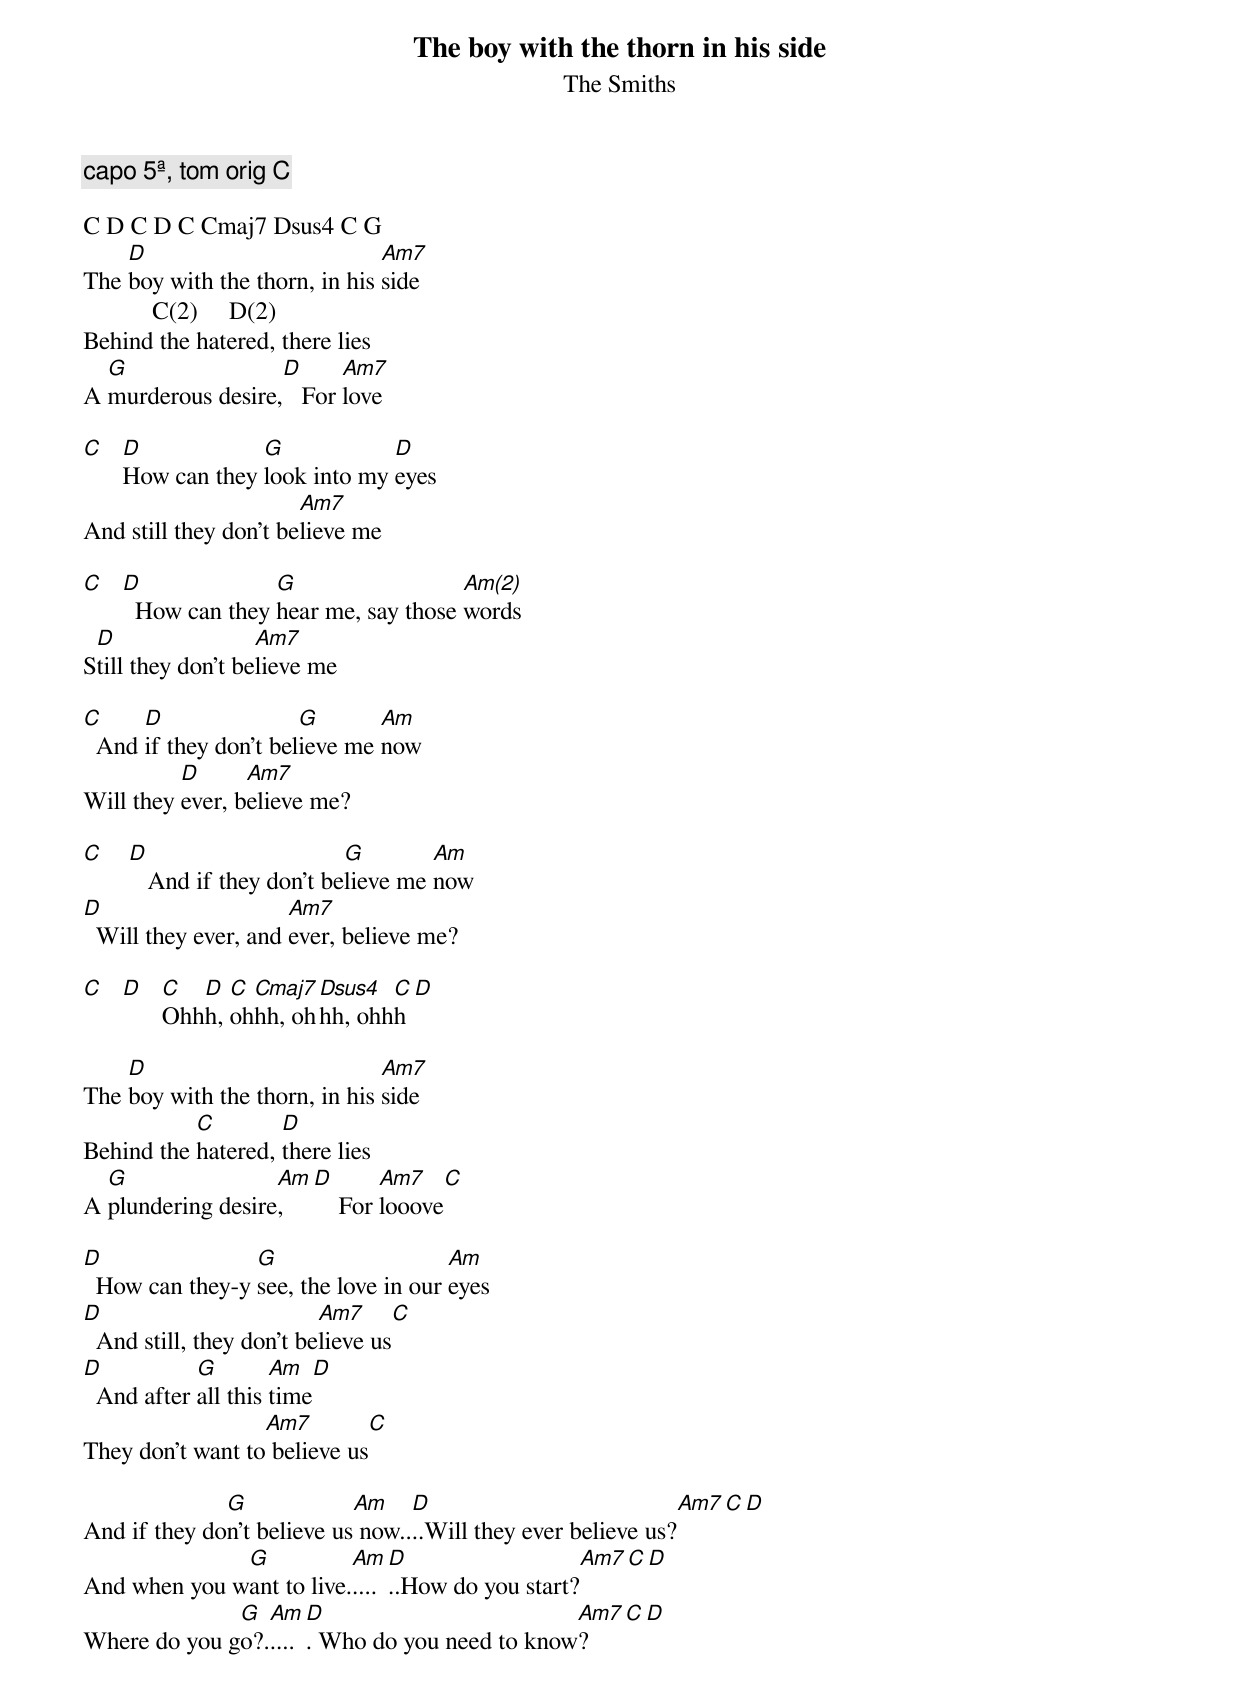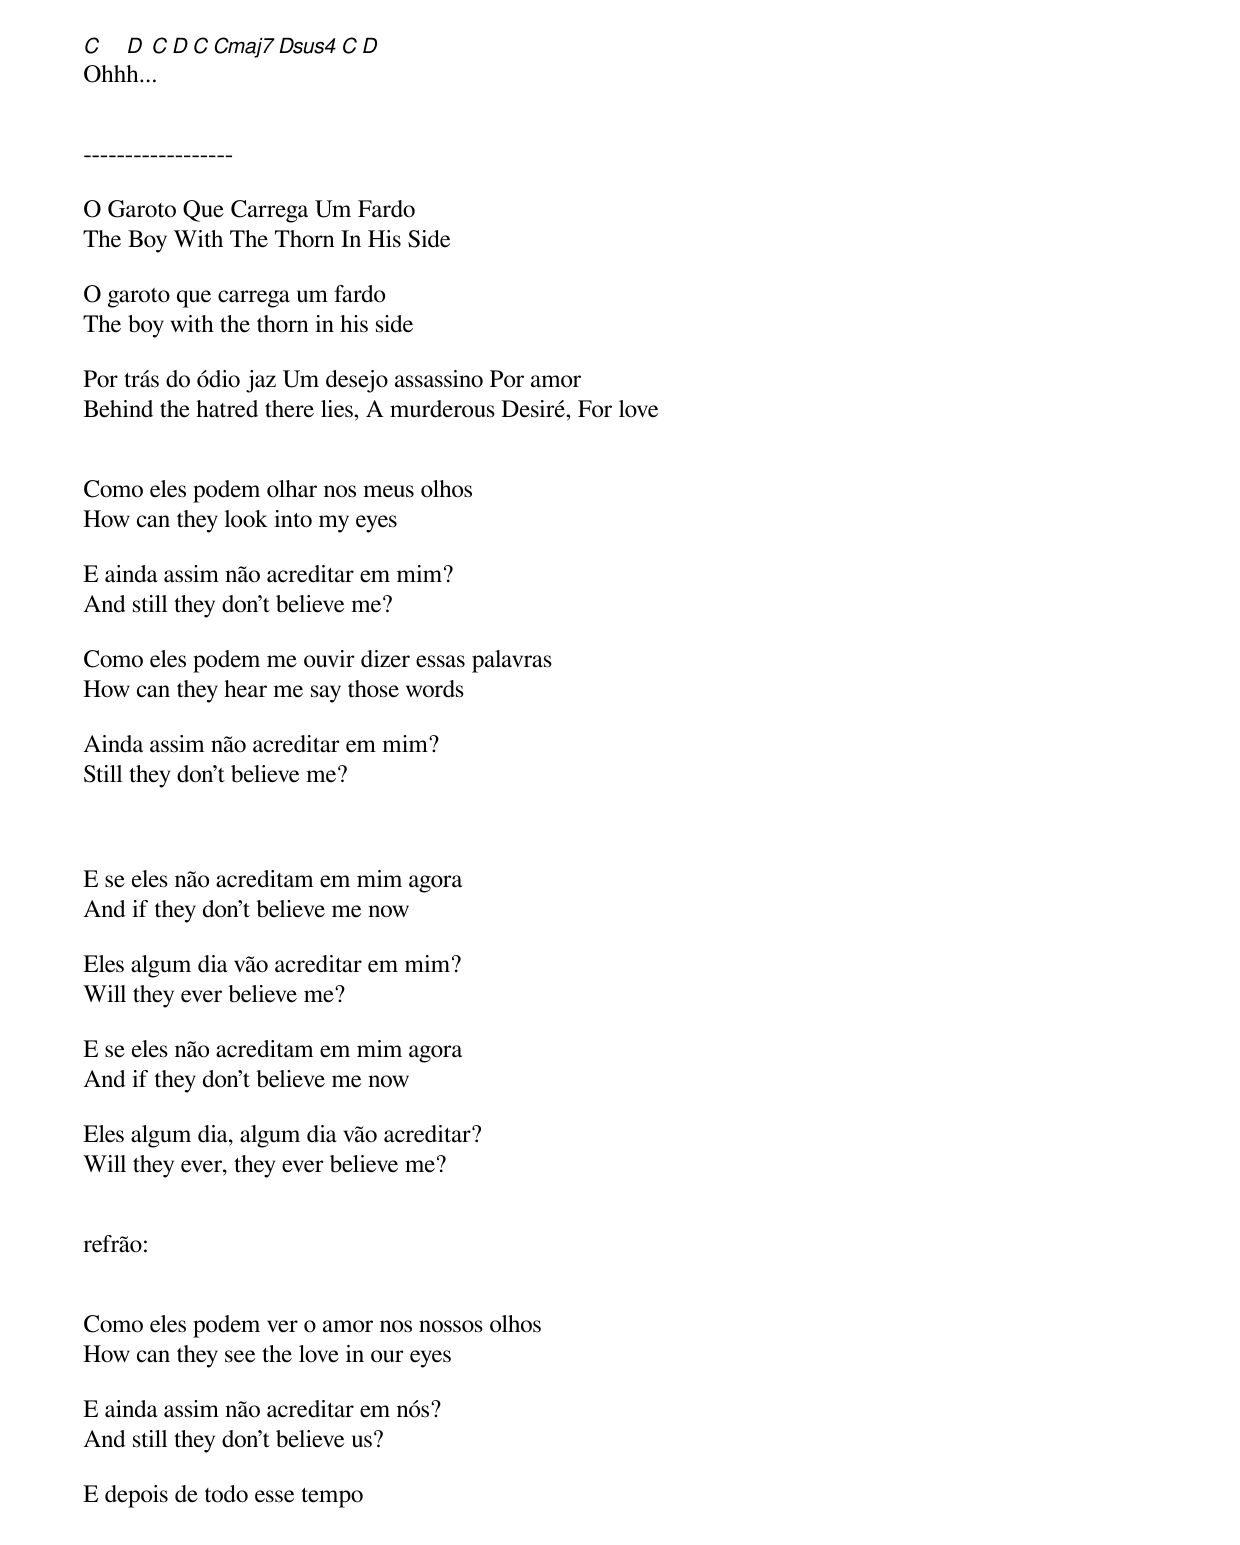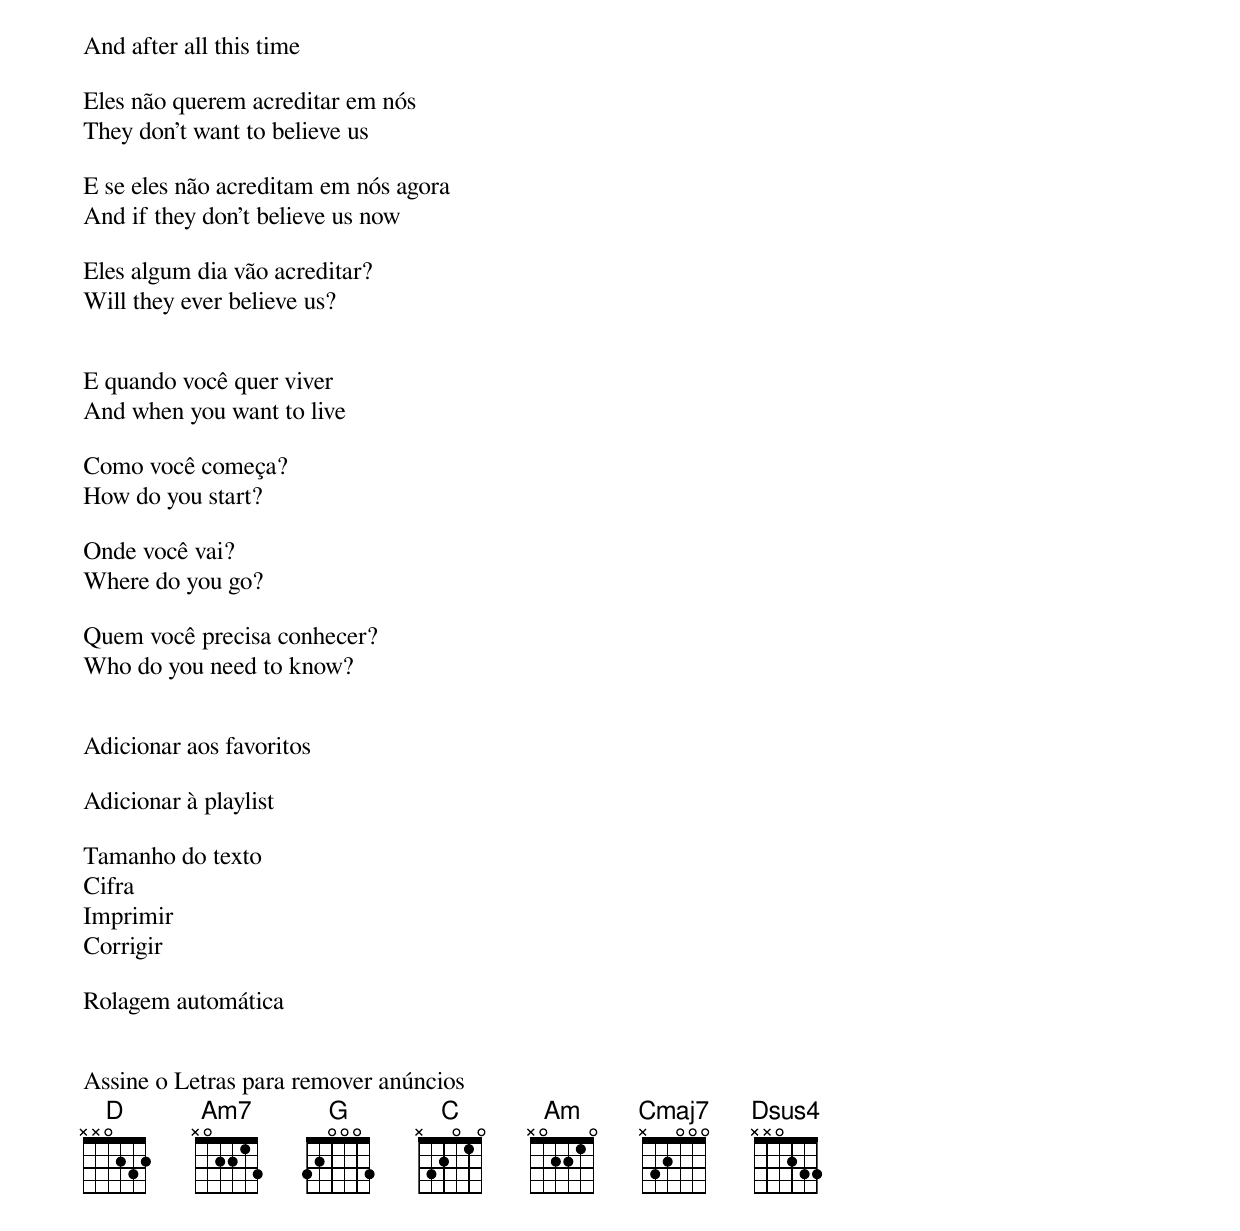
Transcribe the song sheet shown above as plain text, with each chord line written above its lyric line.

The boy with the thorn in his side
The Smiths

capo 5ª, tom orig C

C D C D C Cmaj7 Dsus4 C G
    D                          Am7
The boy with the thorn, in his side
           C(2)     D(2)
Behind the hatered, there lies
  G                D      Am7
A murderous desire,   For love

C  D            G            D
   How can they look into my eyes
                       Am7
And still they don't believe me

C  D              G                  Am(2)
     How can they hear me, say those words
 D                 Am7
Still they don't believe me

C     D                G       Am
  And if they don't believe me now
          D      Am7
Will they ever, believe me?

C   D                      G        Am
       And if they don't believe me now
D                     Am7
  Will they ever, and ever, believe me?

C  D  C  D  C Cmaj7 Dsus4  C  D
      Ohhh, ohhh, ohhh, ohhh

    D                          Am7
The boy with the thorn, in his side
           C        D
Behind the hatered, there lies
  G                Am   D       Am7     C
A plundering desire,        For looove

D                G                    Am
  How can they-y see, the love in our eyes
D                         Am7        C
  And still, they don't believe us
D           G        Am     D
  And after all this time
                  Am7         C
They don't want to believe us

              G             Am    D                           Am7  C   D
And if they don't believe us now....Will they ever believe us?
              G           Am  D                  Am7   C   D
And when you want to live.......How do you start?
              G  Am  D                        Am7        C   D
Where do you go?...... Who do you need to know?

C  D  C  D  C Cmaj7 Dsus4 C D
Ohhh...


------------------

O Garoto Que Carrega Um Fardo
The Boy With The Thorn In His Side

O garoto que carrega um fardo
The boy with the thorn in his side

Por trás do ódio jaz Um desejo assassino Por amor
Behind the hatred there lies, A murderous Desiré, For love


Como eles podem olhar nos meus olhos
How can they look into my eyes

E ainda assim não acreditar em mim?
And still they don't believe me?

Como eles podem me ouvir dizer essas palavras
How can they hear me say those words

Ainda assim não acreditar em mim?
Still they don't believe me?



E se eles não acreditam em mim agora
And if they don't believe me now

Eles algum dia vão acreditar em mim?
Will they ever believe me?

E se eles não acreditam em mim agora
And if they don't believe me now

Eles algum dia, algum dia vão acreditar?
Will they ever, they ever believe me?


refrão:


Como eles podem ver o amor nos nossos olhos
How can they see the love in our eyes

E ainda assim não acreditar em nós?
And still they don't believe us?

E depois de todo esse tempo
And after all this time

Eles não querem acreditar em nós
They don't want to believe us

E se eles não acreditam em nós agora
And if they don't believe us now

Eles algum dia vão acreditar?
Will they ever believe us?


E quando você quer viver
And when you want to live

Como você começa?
How do you start?

Onde você vai?
Where do you go?

Quem você precisa conhecer?
Who do you need to know?


Adicionar aos favoritos

Adicionar à playlist

Tamanho do texto
Cifra
Imprimir
Corrigir

Rolagem automática


Assine o Letras para remover anúncios
